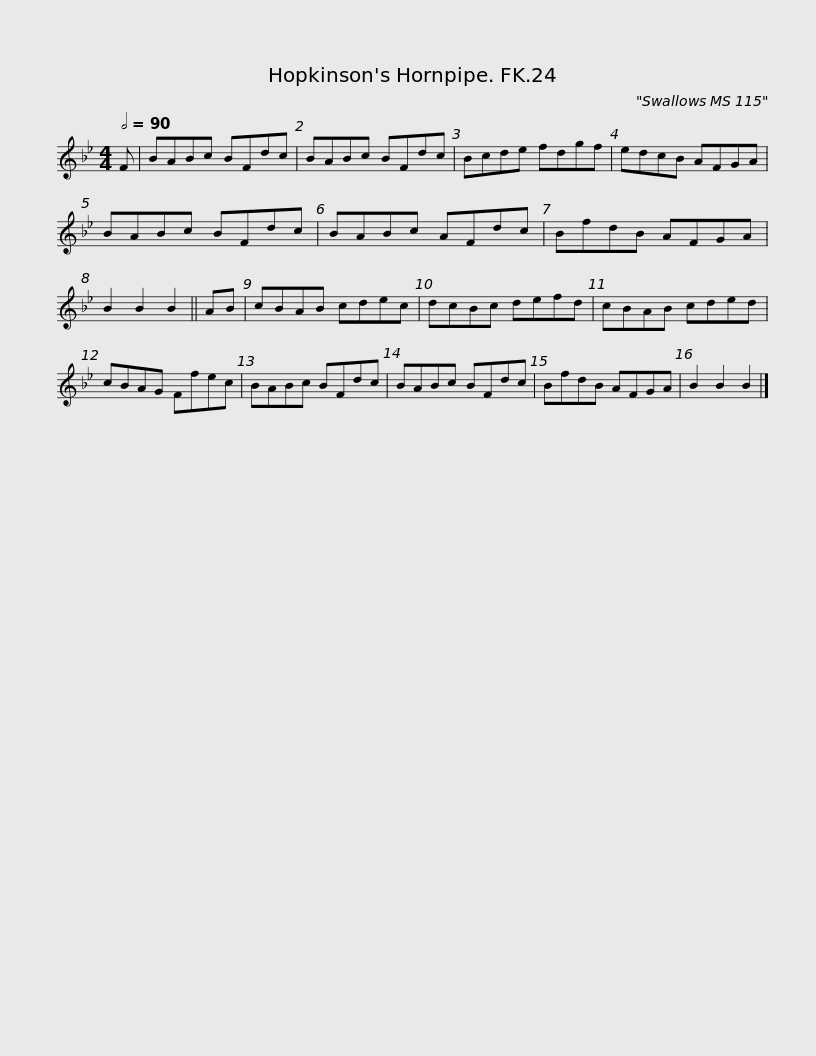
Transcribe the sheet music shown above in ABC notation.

X:1
L:1/8
Q:1/2=90
M:4/4
I:linebreak $
K:Bb
V:1 treble
V:1
 F | BABc BFdc | BABc BFdc | Bcde fdgf | edcB AFGA |$ %5
 BABc BFdc | BABc AFdc | BfdB AFGA | B2 B2 B2 ||$ AB | %10
 cBAB cdec | dcBc defd | cBAB cded | cBAG Ffec |$ BABc BFdc | %15
 BABc BFdc | BfdB AFGA | B2 B2 B2 |] %18
